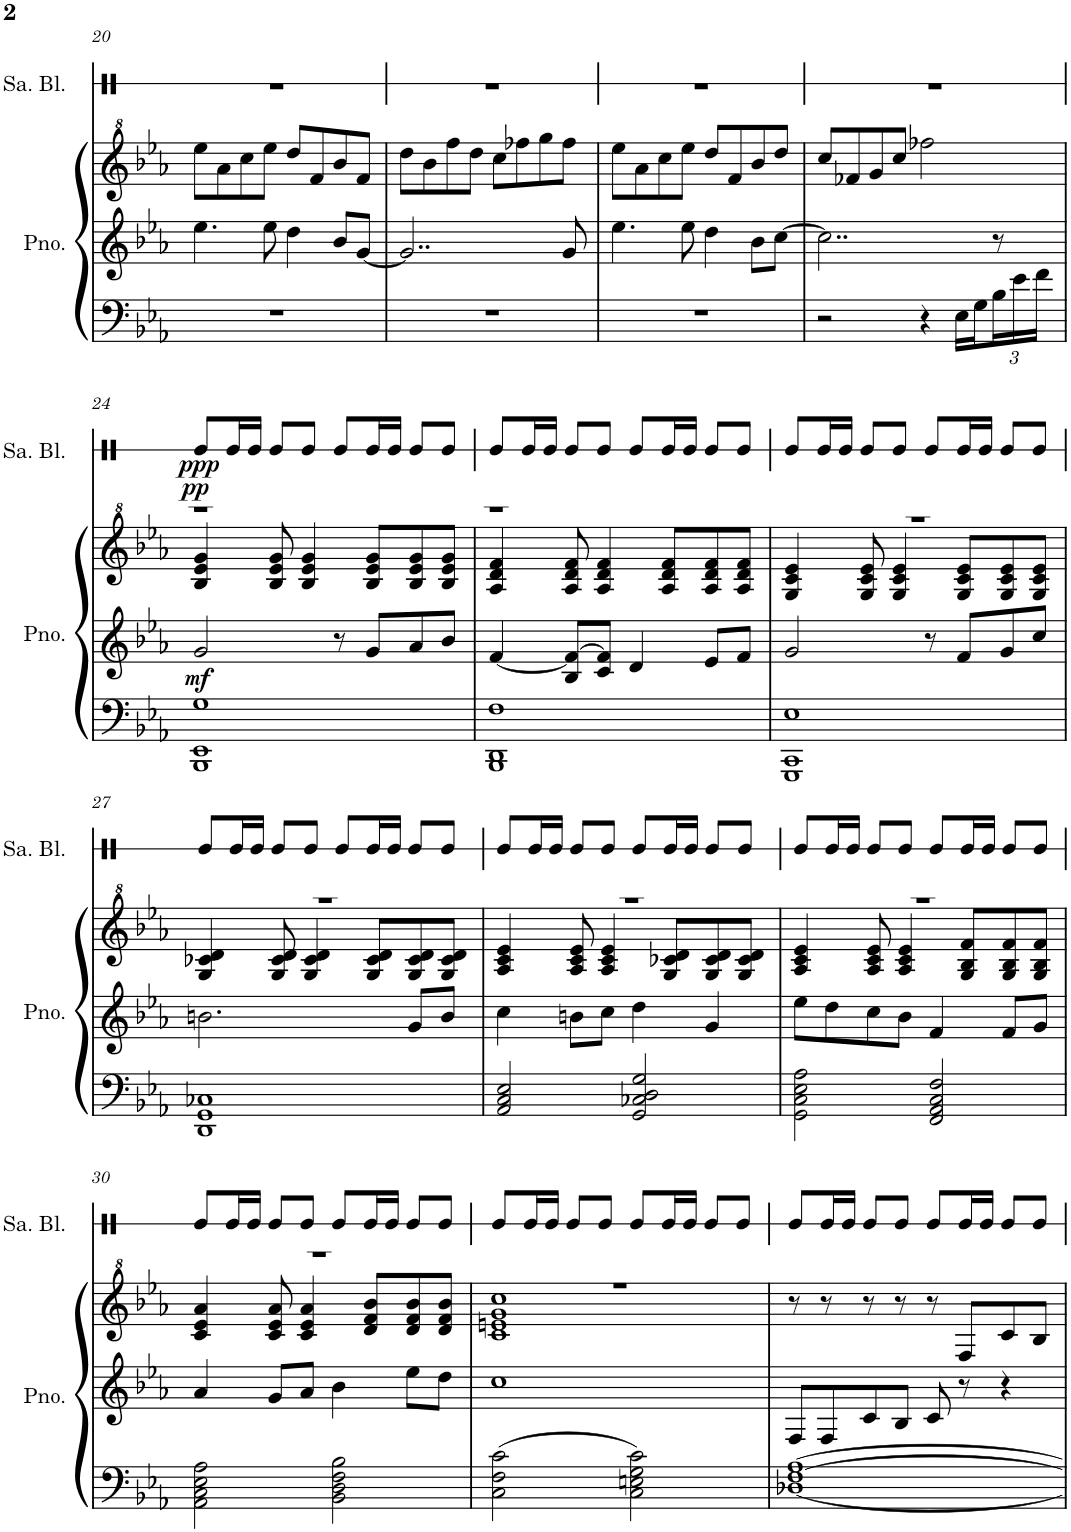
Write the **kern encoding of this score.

**kern	**kern	**kern	**dynam	**kern	**dynam
*part2	*part2	*part2	*part2	*part1	*part1
*staff4	*staff3	*staff2	*staff2/3/4	*staff1	*staff1
*I"钢琴	*	*	*	*I"沙锤块	*
!!LO:PB:g=z
*clefF4	*clefG2	*clefG^2	*	*clefX	*
*k[b-e-a-]	*k[b-e-a-]	*k[b-e-a-]	*	*k[]	*
*M4/4	*M4/4	*M4/4	*	*M4/4	*
=20	=20	=20	=20	=20	=20
1r	4.ee-\	8eee-\L	.	1r	.
.	.	8aa-\	.	.	.
.	.	8ccc\	.	.	.
.	8ee-\	8eee-\J	.	.	.
.	4dd\	8ddd/L	.	.	.
.	.	8ff/	.	.	.
.	8b-/L	8bb-/	.	.	.
.	[8g/J	8ff/J	.	.	.
=21	=21	=21	=21	=21	=21
1r	2..g/]	8ddd\L	.	1r	.
.	.	8bb-\	.	.	.
.	.	8fff\	.	.	.
.	.	8ddd\J	.	.	.
.	.	8ccc\L	.	.	.
.	.	8fff-X\	.	.	.
.	.	8ggg\	.	.	.
.	8g/	8fff-\J	.	.	.
=22	=22	=22	=22	=22	=22
1r	4.ee-\	8eee-\L	.	1r	.
.	.	8aa-\	.	.	.
.	.	8ccc\	.	.	.
.	8ee-\	8eee-\J	.	.	.
.	4dd\	8ddd/L	.	.	.
.	.	8ff/	.	.	.
.	8b-\L	8bb-/	.	.	.
.	[8cc\J	8ddd/J	.	.	.
=23	=23	=23	=23	=23	=23
2r	2..cc\]	8ccc/L	.	1r	.
.	.	8ff-X/	.	.	.
.	.	8gg/	.	.	.
.	.	8ccc/J	.	.	.
4r	.	2fff-X\	.	.	.
16E-\LL	.	.	.	.	.
16G\	.	.	.	.	.
*Xbrackettup	*	*	*	*	*
24B-\	8r	.	.	.	.
24e-\	.	.	.	.	.
24f\JJ	.	.	.	.	.
!!LO:LB:g=z
=24	=24	=24	=24	=24	=24
*	*	*^	*	*	*
!	!	!	!	!LO:DY:b=2	!	!
!	!	!	!	!LO:DY:n=1:a	!	!LO:DY:b
1BBB- 1EE- 1G	2g/	1r	4b-/ 4ee-/ 4gg/	mf pp	8Re/L	ppp
.	.	.	.	.	16Re/L	.
.	.	.	.	.	16Re/JJ	.
.	.	.	8b-/ 8ee-/ 8gg/	.	8Re/L	.
.	.	.	4b-/ 4ee-/ 4gg/	.	8Re/J	.
.	8r	.	.	.	8Re/L	.
.	8g/L	.	8b-/ 8ee-/ 8gg/L	.	16Re/L	.
.	.	.	.	.	16Re/JJ	.
.	8a-/	.	8b-/ 8ee-/ 8gg/	.	8Re/L	.
.	8b-/J	.	8b-/ 8ee-/ 8gg/J	.	8Re/J	.
=25	=25	=25	=25	=25	=25	=25
1BBB- 1DD 1F	[4f/	1r	4a-/ 4dd/ 4ff/	.	8Re/L	.
.	.	.	.	.	16Re/L	.
.	.	.	.	.	16Re/JJ	.
.	8B-/ 8f/_L	.	8a-/ 8dd/ 8ff/	.	8Re/L	.
.	8c/ 8f/]J	.	4a-/ 4dd/ 4ff/	.	8Re/J	.
.	4d/	.	.	.	8Re/L	.
.	.	.	8a-/ 8dd/ 8ff/L	.	16Re/L	.
.	.	.	.	.	16Re/JJ	.
.	8e-/L	.	8a-/ 8dd/ 8ff/	.	8Re/L	.
.	8f/J	.	8a-/ 8dd/ 8ff/J	.	8Re/J	.
=26	=26	=26	=26	=26	=26	=26
1GGG 1CC 1E-	2g/	1r	4g/ 4cc/ 4ee-/	.	8Re/L	.
.	.	.	.	.	16Re/L	.
.	.	.	.	.	16Re/JJ	.
.	.	.	8g/ 8cc/ 8ee-/	.	8Re/L	.
.	.	.	4g/ 4cc/ 4ee-/	.	8Re/J	.
.	8r	.	.	.	8Re/L	.
.	8f/L	.	8g/ 8cc/ 8ee-/L	.	16Re/L	.
.	.	.	.	.	16Re/JJ	.
.	8g/	.	8g/ 8cc/ 8ee-/	.	8Re/L	.
.	8cc/J	.	8g/ 8cc/ 8ee-/J	.	8Re/J	.
!!LO:LB:g=z
=27	=27	=27	=27	=27	=27	=27
1DD 1GG 1C-X	2.bn\	1r	4g/ 4cc-X/ 4dd/	.	8Re/L	.
.	.	.	.	.	16Re/L	.
.	.	.	.	.	16Re/JJ	.
.	.	.	8g/ 8cc-/ 8dd/	.	8Re/L	.
.	.	.	4g/ 4cc-/ 4dd/	.	8Re/J	.
.	.	.	.	.	8Re/L	.
.	.	.	8g/ 8cc-/ 8dd/L	.	16Re/L	.
.	.	.	.	.	16Re/JJ	.
.	8g/L	.	8g/ 8cc-/ 8dd/	.	8Re/L	.
.	8b/J	.	8g/ 8cc-/ 8dd/J	.	8Re/J	.
=28	=28	=28	=28	=28	=28	=28
2AA-/ 2C/ 2E-/	4cc\	1r	4a-/ 4cc/ 4ee-/	.	8Re/L	.
.	.	.	.	.	16Re/L	.
.	.	.	.	.	16Re/JJ	.
.	8bn\L	.	8a-/ 8cc/ 8ee-/	.	8Re/L	.
.	8cc\J	.	4a-/ 4cc/ 4ee-/	.	8Re/J	.
2GG/ 2C-X/ 2D/ 2G/	4dd\	.	.	.	8Re/L	.
.	.	.	8g/ 8cc-X/ 8dd/L	.	16Re/L	.
.	.	.	.	.	16Re/JJ	.
.	4g/	.	8g/ 8cc-/ 8dd/	.	8Re/L	.
.	.	.	8g/ 8cc-/ 8dd/J	.	8Re/J	.
=29	=29	=29	=29	=29	=29	=29
2GG\ 2C\ 2E-\ 2A-\	8ee-\L	1r	4a-/ 4cc/ 4ee-/	.	8Re/L	.
.	8dd\	.	.	.	16Re/L	.
.	.	.	.	.	16Re/JJ	.
.	8cc\	.	8a-/ 8cc/ 8ee-/	.	8Re/L	.
.	8b-\J	.	4a-/ 4cc/ 4ee-/	.	8Re/J	.
2FF/ 2AA-/ 2C/ 2F/	4f/	.	.	.	8Re/L	.
.	.	.	8g/ 8b-/ 8ff/L	.	16Re/L	.
.	.	.	.	.	16Re/JJ	.
.	8f/L	.	8g/ 8b-/ 8ff/	.	8Re/L	.
.	8g/J	.	8g/ 8b-/ 8ff/J	.	8Re/J	.
!!LO:LB:g=z
=30	=30	=30	=30	=30	=30	=30
2AA-\ 2C\ 2E-\ 2A-\	4a-/	1r	4cc/ 4ee-/ 4aa-/	.	8Re/L	.
.	.	.	.	.	16Re/L	.
.	.	.	.	.	16Re/JJ	.
.	8g/L	.	8cc/ 8ee-/ 8aa-/	.	8Re/L	.
.	8a-/J	.	4cc/ 4ee-/ 4aa-/	.	8Re/J	.
2BB-\ 2D\ 2F\ 2B-\	4b-\	.	.	.	8Re/L	.
.	.	.	8dd/ 8ff/ 8bb-/L	.	16Re/L	.
.	.	.	.	.	16Re/JJ	.
.	8ee-\L	.	8dd/ 8ff/ 8bb-/	.	8Re/L	.
.	8dd\J	.	8dd/ 8ff/ 8bb-/J	.	8Re/J	.
=31	=31	=31	=31	=31	=31	=31
2C\ 2F\ 2c\	1cc	1r	1cc 1een 1gg 1ccc	.	8Re/L	.
.	.	.	.	.	16Re/L	.
.	.	.	.	.	16Re/JJ	.
.	.	.	.	.	8Re/L	.
.	.	.	.	.	8Re/J	.
2C\ 2En\ 2G\ 2c\	.	.	.	.	8Re/L	.
.	.	.	.	.	16Re/L	.
.	.	.	.	.	16Re/JJ	.
.	.	.	.	.	8Re/L	.
.	.	.	.	.	8Re/J	.
*	*	*v	*v	*	*	*
=32	=32	=32	=32	=32	=32
[1D-X [1F [1A-	8F/L	8r	.	8Re/L	.
.	8F/	8r	.	16Re/L	.
.	.	.	.	16Re/JJ	.
.	8c/	8r	.	8Re/L	.
.	8B-/J	8r	.	8Re/J	.
.	8c/	8r	.	8Re/L	.
.	8r	8f/L	.	16Re/L	.
.	.	.	.	16Re/JJ	.
.	4r	8cc/	.	8Re/L	.
.	.	8b-/J	.	8Re/J	.
=	=	=	=	=	=
*-	*-	*-	*-	*-	*-
